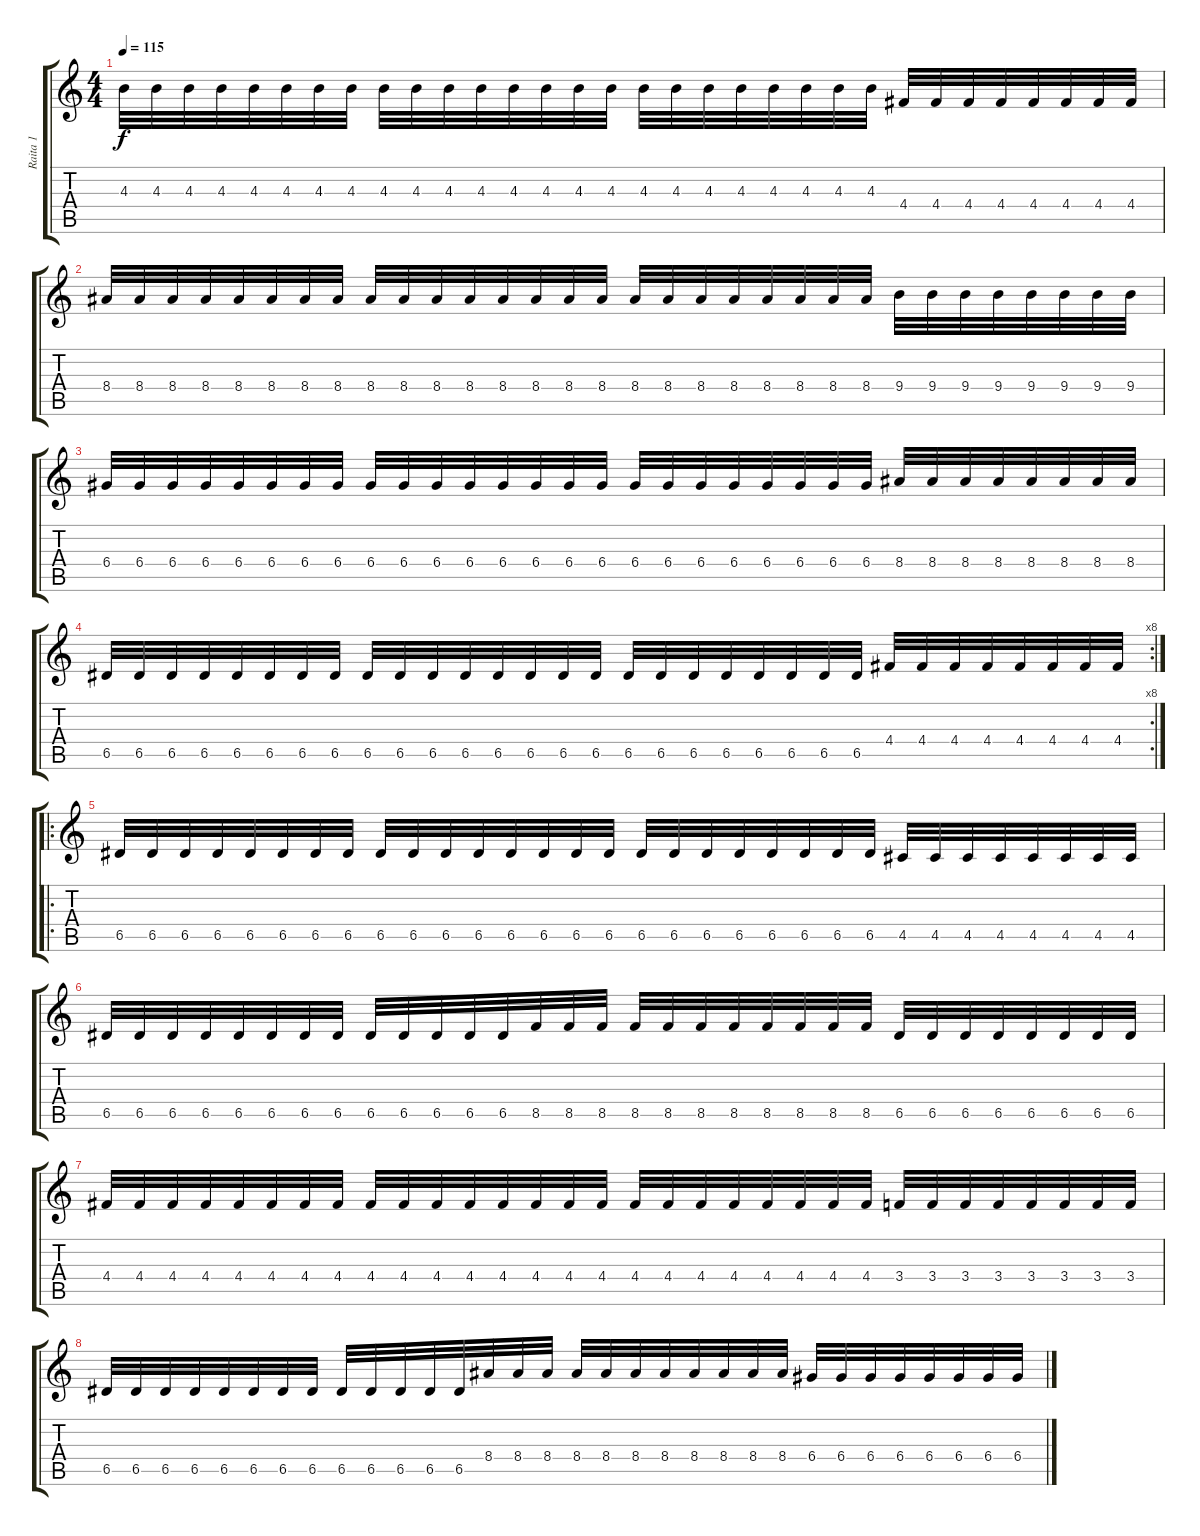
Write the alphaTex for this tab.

\track ("Raita 1" "Raita 1") {instrument distortionguitar}
\staff {score tabs}
\tuning (E4 B3 G3 D3 A2 E2) {hide}
\ts (4 4)
\tempo 115
\clef g2
\ks c
4.3.32{dy f} 4.3.32 4.3.32 4.3.32 4.3.32 4.3.32 4.3.32 4.3.32 4.3.32 4.3.32 4.3.32 4.3.32 4.3.32 4.3.32 4.3.32 4.3.32 4.3.32 4.3.32 4.3.32 4.3.32 4.3.32 4.3.32 4.3.32 4.3.32 4.4.32 4.4.32 4.4.32 4.4.32 4.4.32 4.4.32 4.4.32 4.4.32 |
8.4.32 8.4.32 8.4.32 8.4.32 8.4.32 8.4.32 8.4.32 8.4.32 8.4.32 8.4.32 8.4.32 8.4.32 8.4.32 8.4.32 8.4.32 8.4.32 8.4.32 8.4.32 8.4.32 8.4.32 8.4.32 8.4.32 8.4.32 8.4.32 9.4.32 9.4.32 9.4.32 9.4.32 9.4.32 9.4.32 9.4.32 9.4.32 |
6.4.32 6.4.32 6.4.32 6.4.32 6.4.32 6.4.32 6.4.32 6.4.32 6.4.32 6.4.32 6.4.32 6.4.32 6.4.32 6.4.32 6.4.32 6.4.32 6.4.32 6.4.32 6.4.32 6.4.32 6.4.32 6.4.32 6.4.32 6.4.32 8.4.32 8.4.32 8.4.32 8.4.32 8.4.32 8.4.32 8.4.32 8.4.32 |
\rc 8
6.5.32 6.5.32 6.5.32 6.5.32 6.5.32 6.5.32 6.5.32 6.5.32 6.5.32 6.5.32 6.5.32 6.5.32 6.5.32 6.5.32 6.5.32 6.5.32 6.5.32 6.5.32 6.5.32 6.5.32 6.5.32 6.5.32 6.5.32 6.5.32 4.4.32 4.4.32 4.4.32 4.4.32 4.4.32 4.4.32 4.4.32 4.4.32 |
\ro
6.5.32 6.5.32 6.5.32 6.5.32 6.5.32 6.5.32 6.5.32 6.5.32 6.5.32 6.5.32 6.5.32 6.5.32 6.5.32 6.5.32 6.5.32 6.5.32 6.5.32 6.5.32 6.5.32 6.5.32 6.5.32 6.5.32 6.5.32 6.5.32 4.5.32 4.5.32 4.5.32 4.5.32 4.5.32 4.5.32 4.5.32 4.5.32 |
6.5.32 6.5.32 6.5.32 6.5.32 6.5.32 6.5.32 6.5.32 6.5.32 6.5.32 6.5.32 6.5.32 6.5.32 6.5.32 8.5.32 8.5.32 8.5.32 8.5.32 8.5.32 8.5.32 8.5.32 8.5.32 8.5.32 8.5.32 8.5.32 6.5.32 6.5.32 6.5.32 6.5.32 6.5.32 6.5.32 6.5.32 6.5.32 |
4.4.32 4.4.32 4.4.32 4.4.32 4.4.32 4.4.32 4.4.32 4.4.32 4.4.32 4.4.32 4.4.32 4.4.32 4.4.32 4.4.32 4.4.32 4.4.32 4.4.32 4.4.32 4.4.32 4.4.32 4.4.32 4.4.32 4.4.32 4.4.32 3.4.32 3.4.32 3.4.32 3.4.32 3.4.32 3.4.32 3.4.32 3.4.32 |
6.5.32 6.5.32 6.5.32 6.5.32 6.5.32 6.5.32 6.5.32 6.5.32 6.5.32 6.5.32 6.5.32 6.5.32 6.5.32 8.4.32 8.4.32 8.4.32 8.4.32 8.4.32 8.4.32 8.4.32 8.4.32 8.4.32 8.4.32 8.4.32 6.4.32 6.4.32 6.4.32 6.4.32 6.4.32 6.4.32 6.4.32 6.4.32
